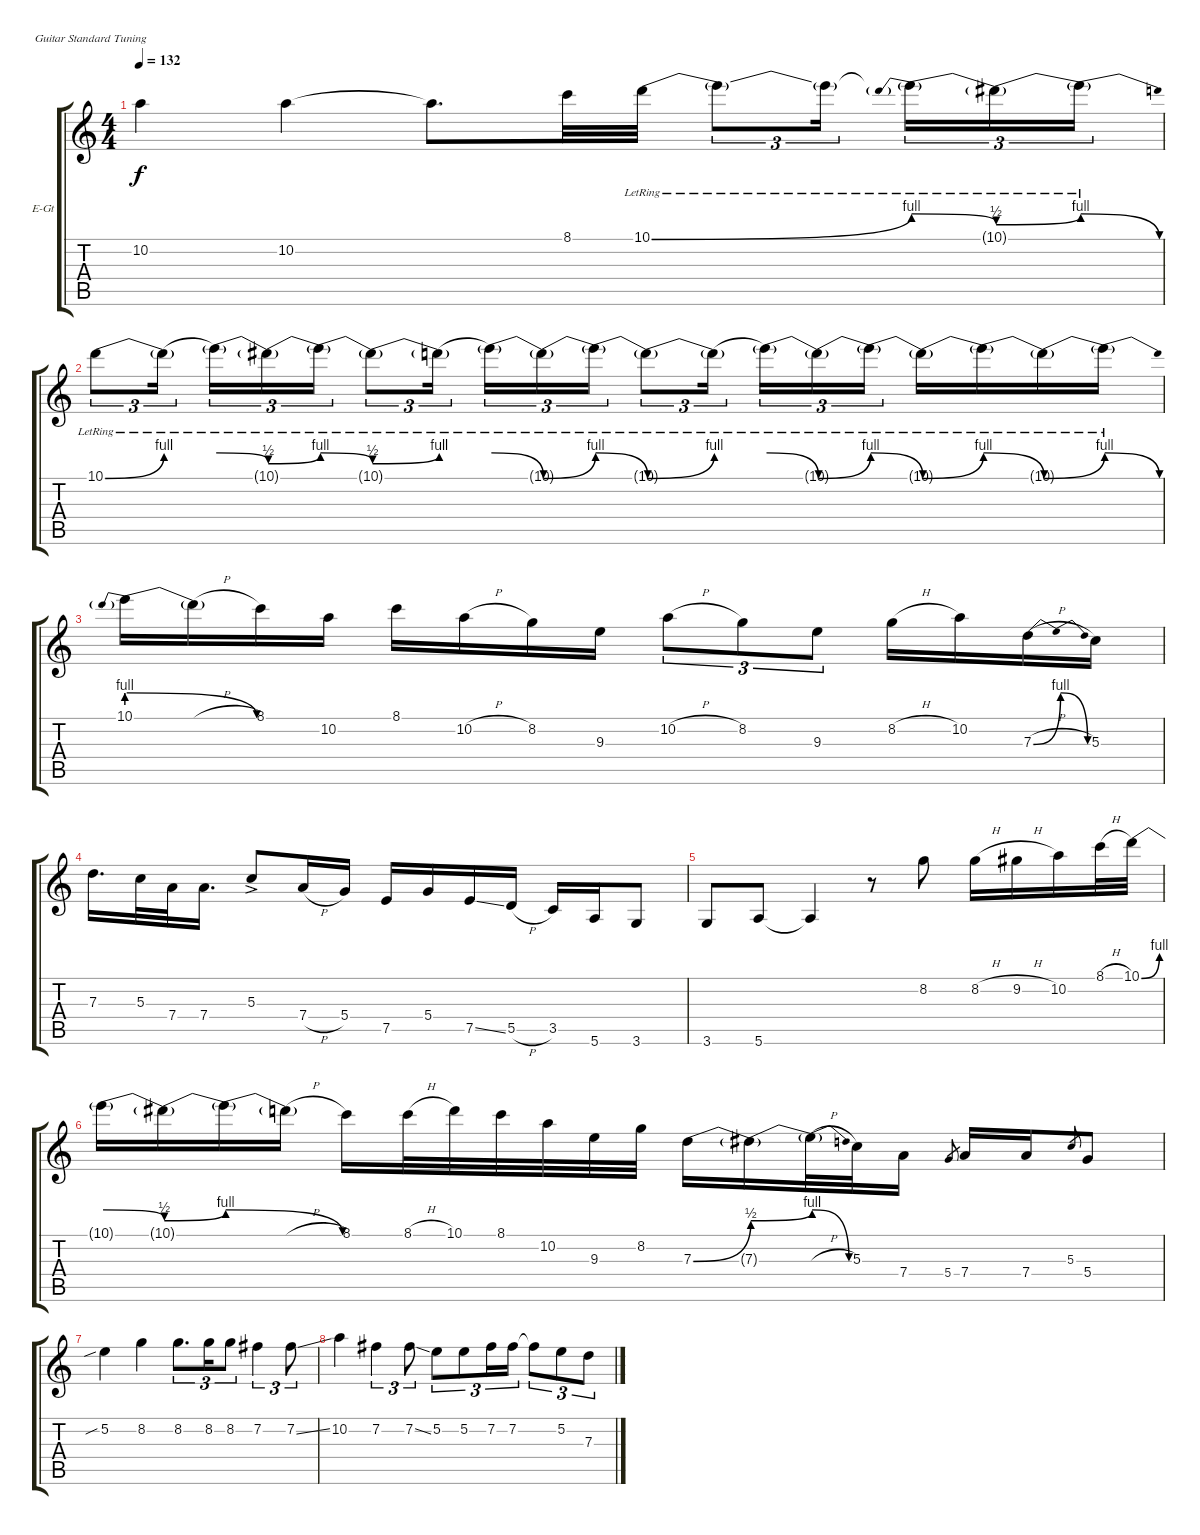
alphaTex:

\defaultSystemsLayout 4
\bracketExtendMode groupsimilarinstruments
\multiTrackTrackNamePolicy hidden
\firstSystemTrackNameOrientation horizontal
\otherSystemsTrackNameOrientation horizontal
\track ("Electric Guitar" "E-Gt") {instrument electricguitarclean}
\staff {score tabs}
\tuning (E4 B3 G3 D3 A2 E2)
\ts (4 4)
\tempo 132
\clef g2
\ks c
10.2.4{dy f} 10.2.4 10.2{t}.8{d} 8.1.32 10.1{be (bend 0.6 0 48.6 4) lr}.32 10.1{lr t}.8{tu (3 2)} 10.1{lr t}.16{tu (3 2)} 10.1{be (prebendrelease 0 4 27.599999999999998 2) lr t}.16{tu (3 2)} 10.1{be (bend 0 2 27.599999999999998 4) lr t}.16{tu (3 2)} 10.1{be (release 0 4 37.8 0) lr t}.16{tu (3 2)} |
10.1{be (bend 0 0 28.2 4) lr}.8{tu (3 2)} 10.1{be (hold 0 0 60 0) lr t}.16{tu (3 2)} 10.1{be (release 0 4 30 2) lr t}.16{tu (3 2)} 10.1{be (bend 0 2 27 4) lr t}.16{tu (3 2)} 10.1{be (release 0 4 26.4 2) lr t}.16{tu (3 2)} 10.1{be (bend 0 2 23.4 4) lr t}.8{tu (3 2)} 10.1{be (hold 0 0 60 0) lr t}.16{tu (3 2)} 10.1{be (release 0 4 31.799999999999997 0) lr t}.16{tu (3 2)} 10.1{be (bend 0 0 28.799999999999997 4) lr t}.16{tu (3 2)} 10.1{be (release 0 4 30.599999999999998 0) lr t}.16{tu (3 2)} 10.1{be (bend 0 0 30 4) lr t}.8{tu (3 2)} 10.1{be (hold 0 0 60 0) lr t}.16{tu (3 2)} 10.1{be (release 0 4 28.2 0) lr t}.16{tu (3 2)} 10.1{be (bend 0 0 29.4 4) lr t}.16{tu (3 2)} 10.1{be (release 0 4 31.799999999999997 0) lr t}.16{tu (3 2)} 10.1{be (bend 0 0 30 4) lr t}.16 10.1{be (release 0 4 30 0) lr t}.16 10.1{be (bend 0 0 28.2 4) lr t}.16 10.1{be (release 0 4 35.4 0) lr t}.16 |
10.1{be (prebendrelease 0 4 59.4 0)}.16 10.1{h t}.16 8.1.16 10.2.16 8.1.16 10.2{h}.16 8.2.16 9.3.16 10.2{h}.8{tu (3 2)} 8.2.8{tu (3 2)} 9.3.8{tu (3 2)} 8.2{h}.16 10.2.16 7.3{be (bendrelease 0 0 24.599999999999998 4 31.2 4 53.4 0) h}.16 5.3.16 |
7.3.16{d} 5.3.32 7.4.32 7.4.16{d} 5.3{ac}.8 7.4{h}.16 5.4.16 7.5.16 5.4.16 7.5{ss}.16 5.5{h}.16 3.5.16 5.6.16 3.6.8 |
3.6.8 5.6.8 5.6{t}.4 r.8 8.2.8 8.2{h}.16 9.2{h}.16 10.2.16 8.1{h}.32 10.1{be (bend 0 0 33 4)}.32 |
10.1{be (release 0 4 31.799999999999997 2) t}.16 10.1{be (bend 0 2 37.199999999999996 4) t}.16 10.1{be (release 0 4 32.4 0) t}.16 10.1{h t}.16 8.1.16 8.1{h}.32 10.1.32 8.1.32 10.2.32 9.3.32 8.2.32 7.3{be (bend 0 0 28.799999999999997 2)}.16 7.3{be (bend 0 2 27.599999999999998 4) t}.16 7.3{be (release 0 4 39.6 0) h t}.32 5.3.32 7.4.16 5.4.8{gr} 7.4.16 7.4.16 5.3.8{gr} 5.4.8 |
5.2{sib}.4 8.2.4 8.2.8{d tu (3 2)} 8.2.16{tu (3 2)} 8.2.8{tu (3 2)} 7.2.4{tu (3 2)} 7.2{ss}.8{tu (3 2)} |
10.2.4 7.2.4{tu (3 2)} 7.2{ss}.8{tu (3 2)} 5.2.8{tu (3 2)} 5.2.8{tu (3 2)} 7.2.16{tu (3 2)} 7.2.16{tu (3 2)} 7.2{t}.8{tu (3 2)} 5.2.8{tu (3 2)} 7.3.8{tu (3 2)}
